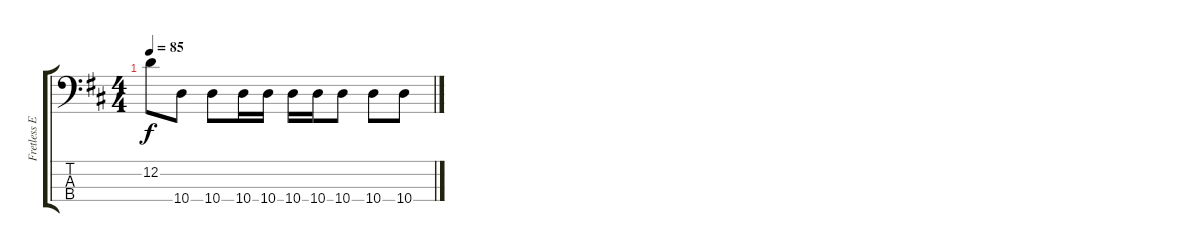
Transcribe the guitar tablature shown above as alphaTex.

\track ("Fretless E.Bass" "Fretless E") {instrument electricbassfinger}
\staff {score tabs}
\tuning (G2 D2 A1 E1) {hide}
\ts (4 4)
\tempo 85
\clef f4
\ks d
12.2.8{dy f} 10.4.8 10.4.8 10.4.16 10.4.16 10.4.16 10.4.16 10.4.8 10.4.8 10.4.8
